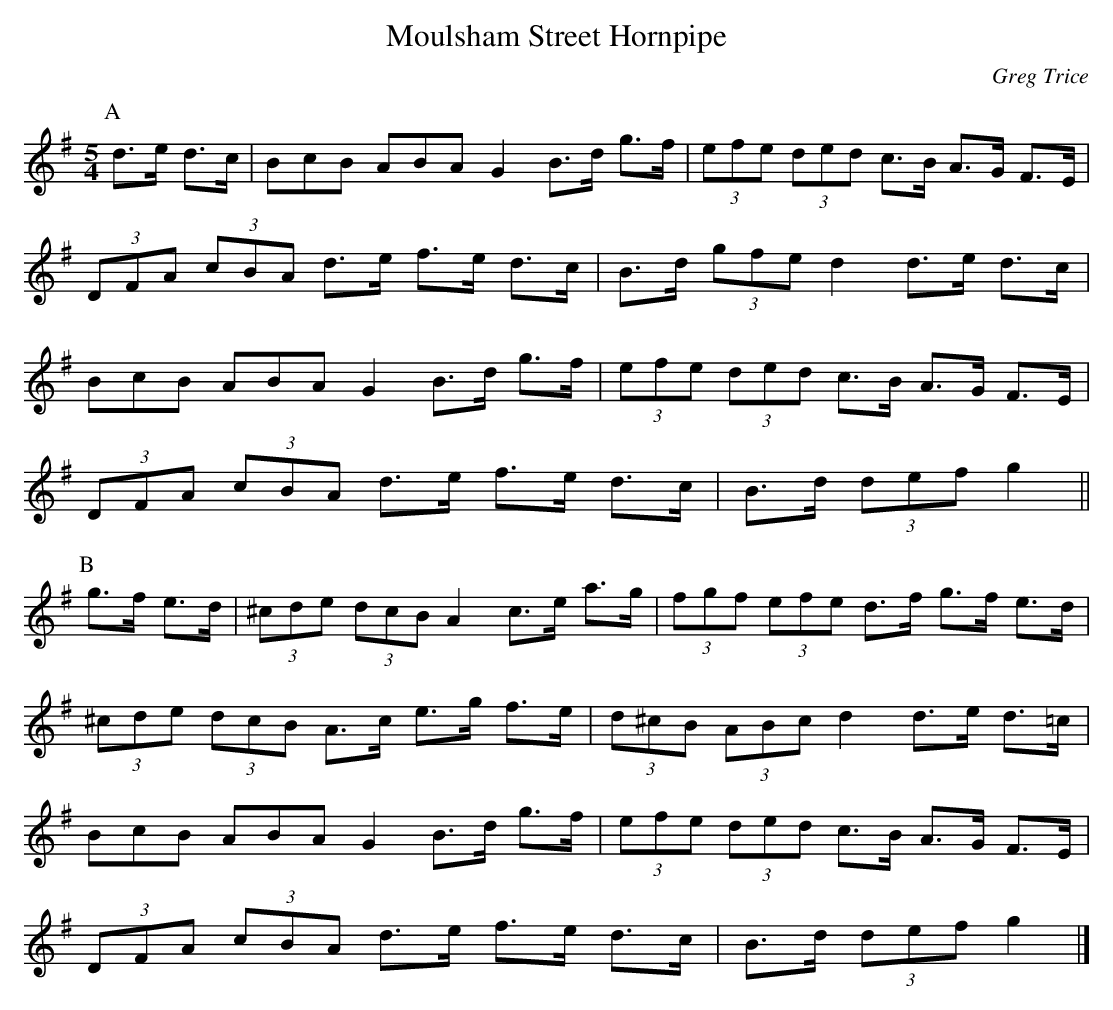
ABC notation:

X:1
T: Moulsham Street Hornpipe
C: Greg Trice
M: 5/4
L: 1/8
K: G
P:A
d>e d>c | BcB ABA  G2 B>d g>f | (3efe (3ded c>B A>G F>E |
(3DFA (3cBA d>e f>e d>c | B>d (3gfe d2 d>e d>c |
BcB ABA  G2 B>d g>f | (3efe (3ded c>B A>G F>E |
(3DFA (3cBA d>e f>e d>c | B>d (3def g2 ||
P:B
g>f e>d | (3^cde (3dcB A2 c>e a>g | (3fgf (3efe d>f g>f e>d |
(3^cde (3dcB A>c e>g f>e | (3d^cB (3ABc d2 d>e d>=c |
BcB ABA  G2 B>d g>f | (3efe (3ded c>B A>G F>E |
(3DFA (3cBA d>e f>e d>c | B>d (3def g2 |]
